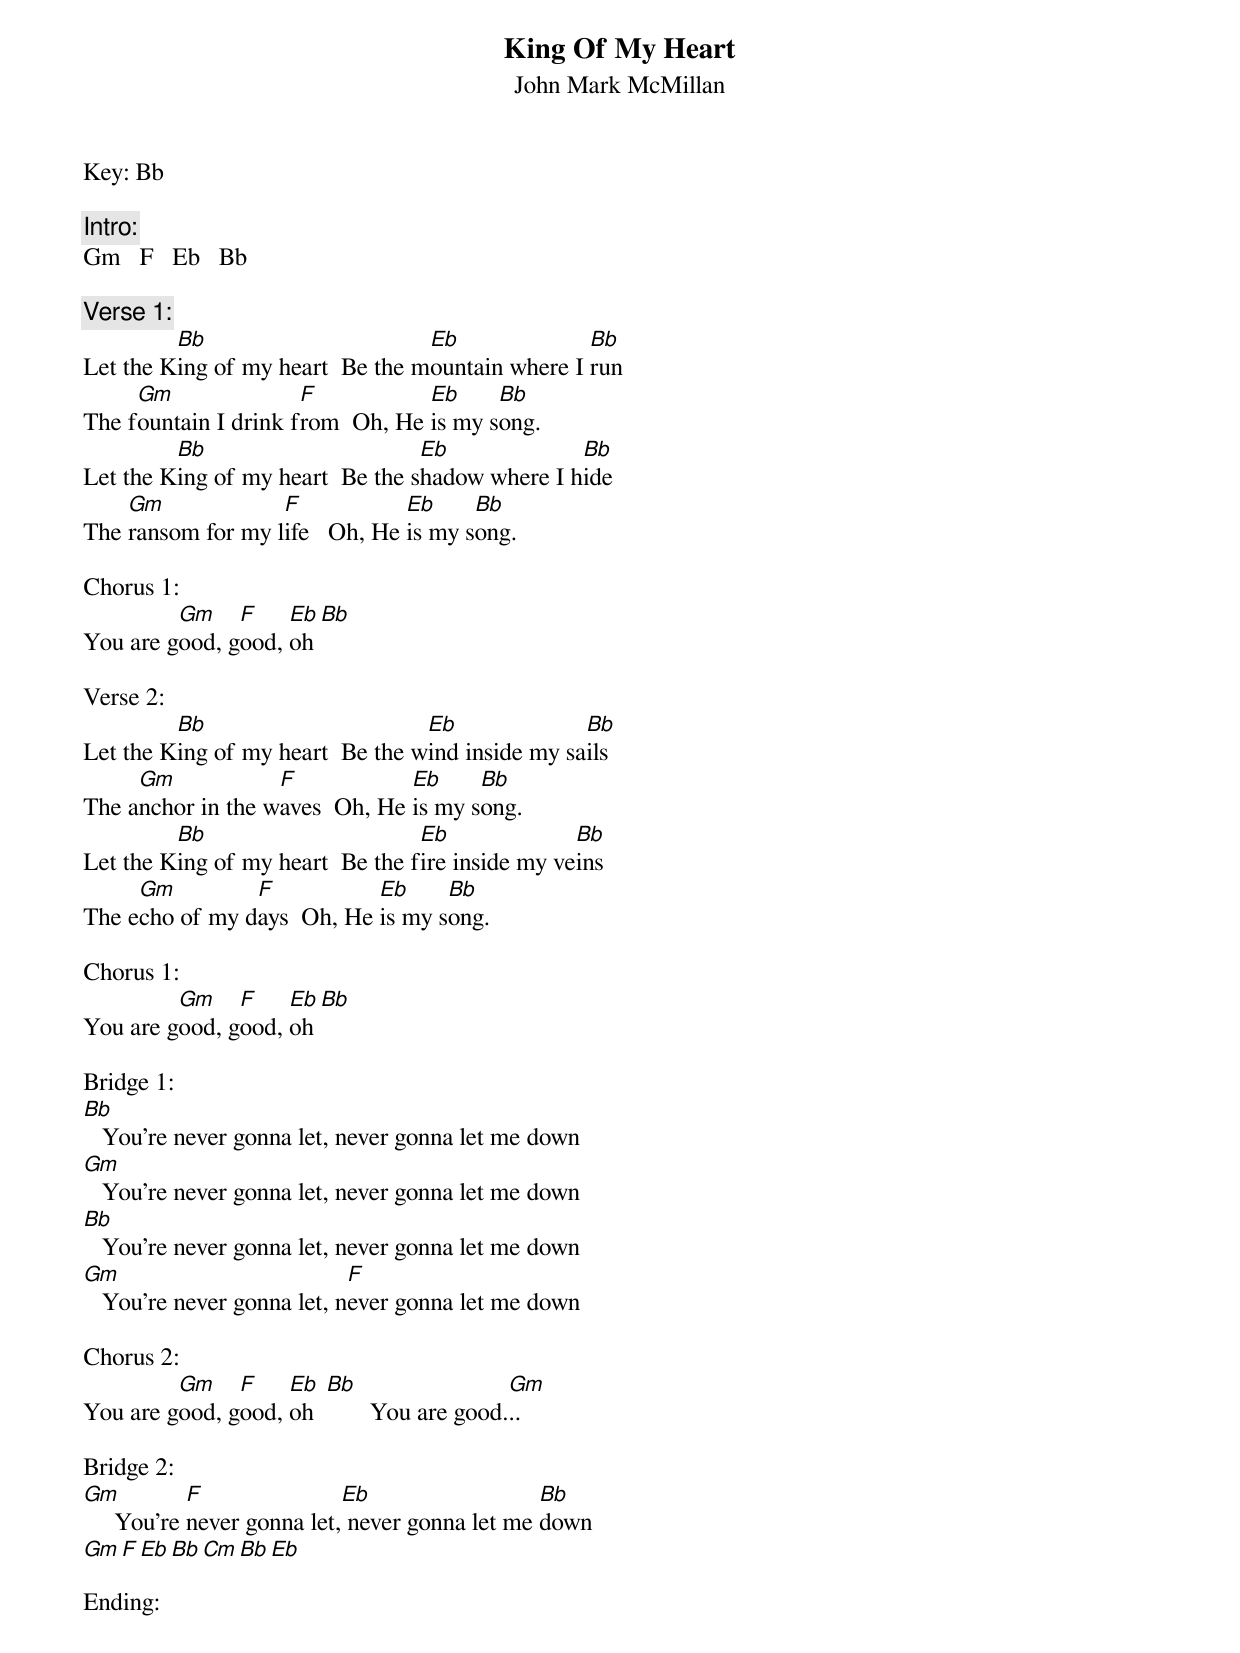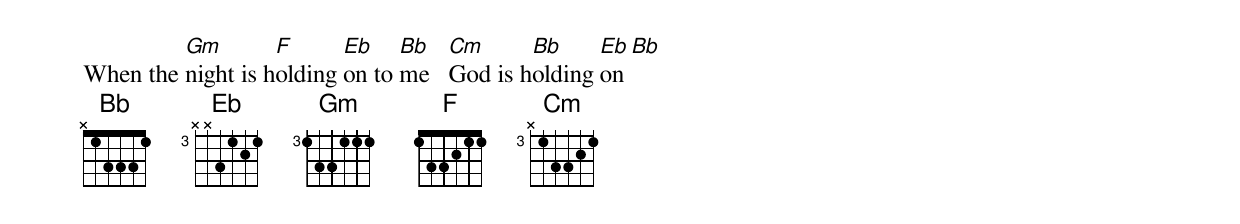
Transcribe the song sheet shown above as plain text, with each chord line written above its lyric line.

King Of My Heart
John Mark McMillan
Key: Bb

Intro:
Gm   F   Eb   Bb

Verse 1:
         Bb                       Eb              Bb
Let the King of my heart  Be the mountain where I run
     Gm               F           Eb     Bb
The fountain I drink from  Oh, He is my song.
         Bb                       Eb             Bb
Let the King of my heart  Be the shadow where I hide
    Gm             F            Eb     Bb
The ransom for my life   Oh, He is my song.

Chorus 1:
         Gm    F    Eb  Bb
You are good, good, oh

Verse 2:
         Bb                       Eb              Bb
Let the King of my heart  Be the wind inside my sails
     Gm            F            Eb     Bb
The anchor in the waves  Oh, He is my song.
         Bb                       Eb              Bb
Let the King of my heart  Be the fire inside my veins
     Gm         F           Eb     Bb
The echo of my days  Oh, He is my song.

Chorus 1:
         Gm    F    Eb  Bb
You are good, good, oh

Bridge 1:
Bb
   You’re never gonna let, never gonna let me down
Gm
   You’re never gonna let, never gonna let me down
Bb
   You’re never gonna let, never gonna let me down
Gm                          F
   You’re never gonna let, never gonna let me down

Chorus 2:
         Gm    F    Eb  Bb                  Gm
You are good, good, oh         You are good...

Bridge 2:
Gm          F               Eb                  Bb
     You’re never gonna let, never gonna let me down
Gm   F   Eb   Bb   Cm   Bb   Eb

Ending:
         Gm        F      Eb    Bb   Cm      Bb     Eb            Bb
When the night is holding on to me   God is holding on
